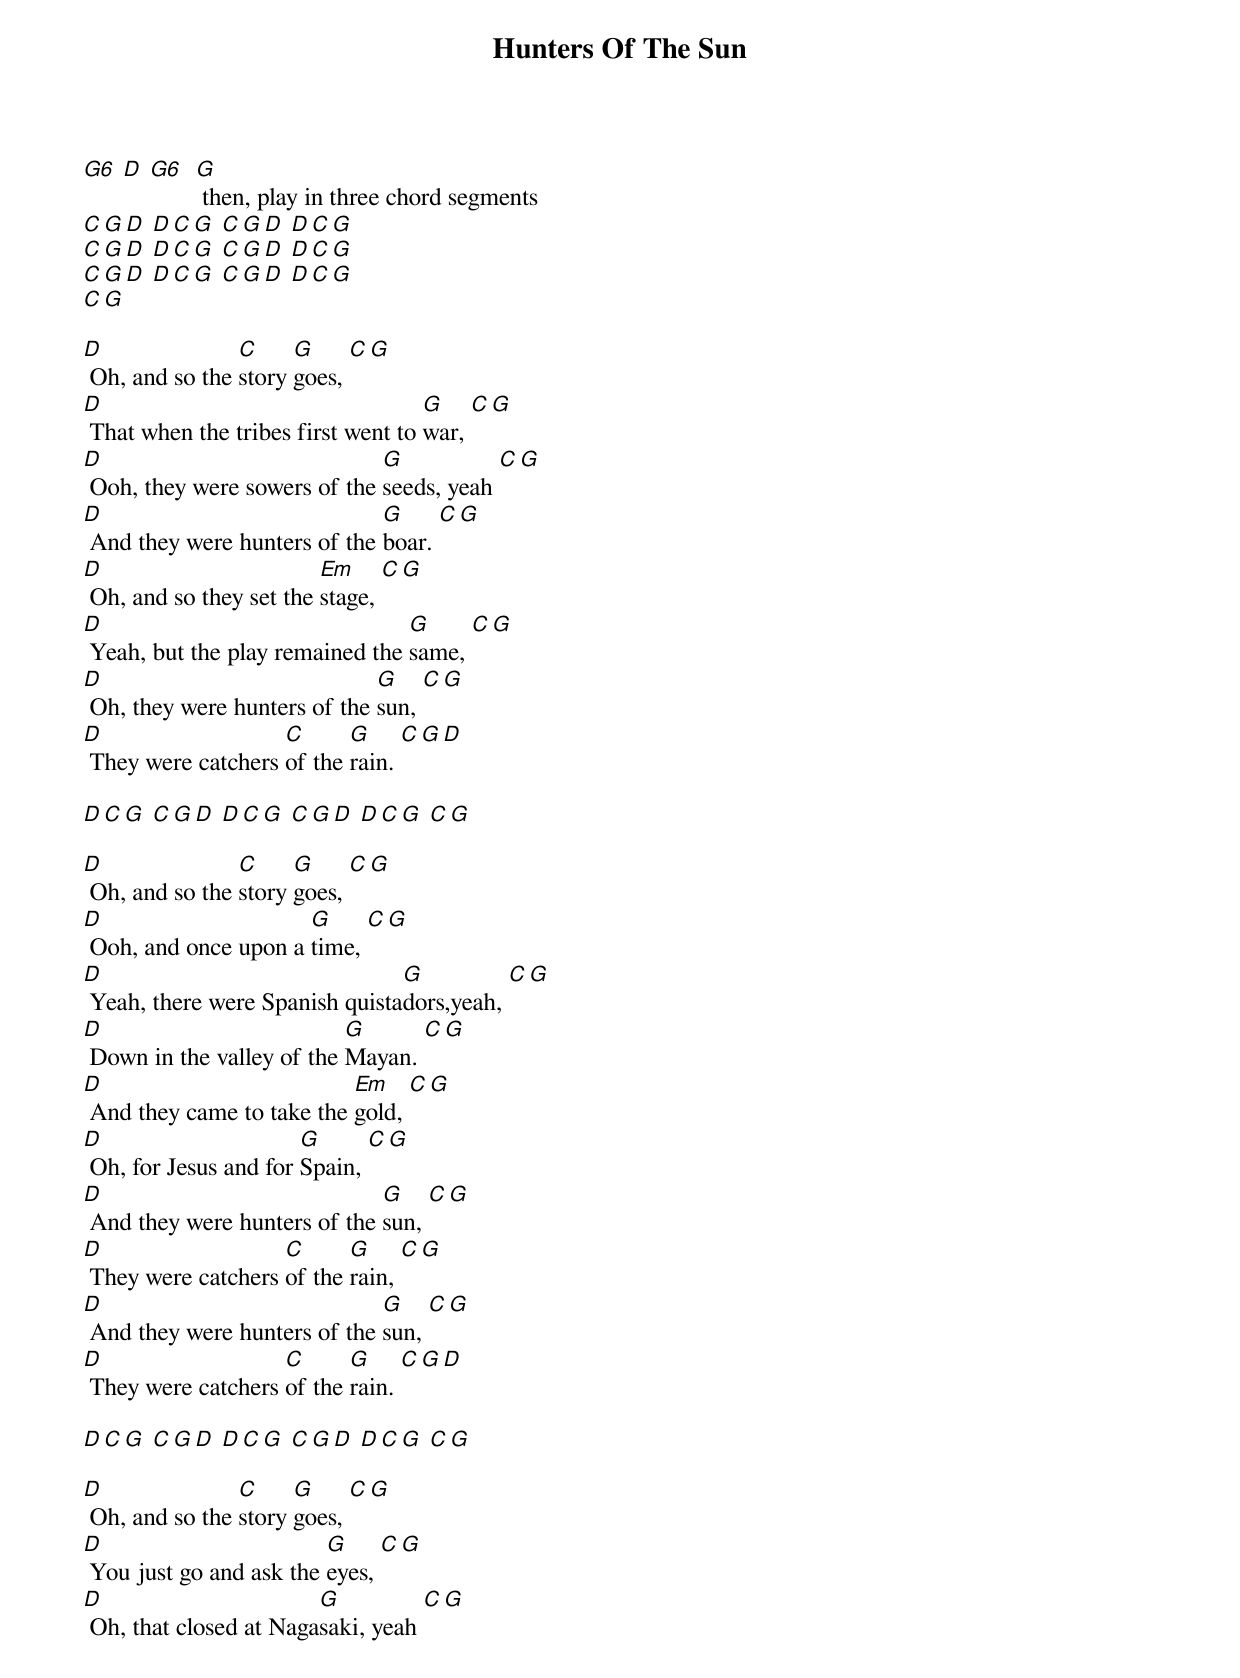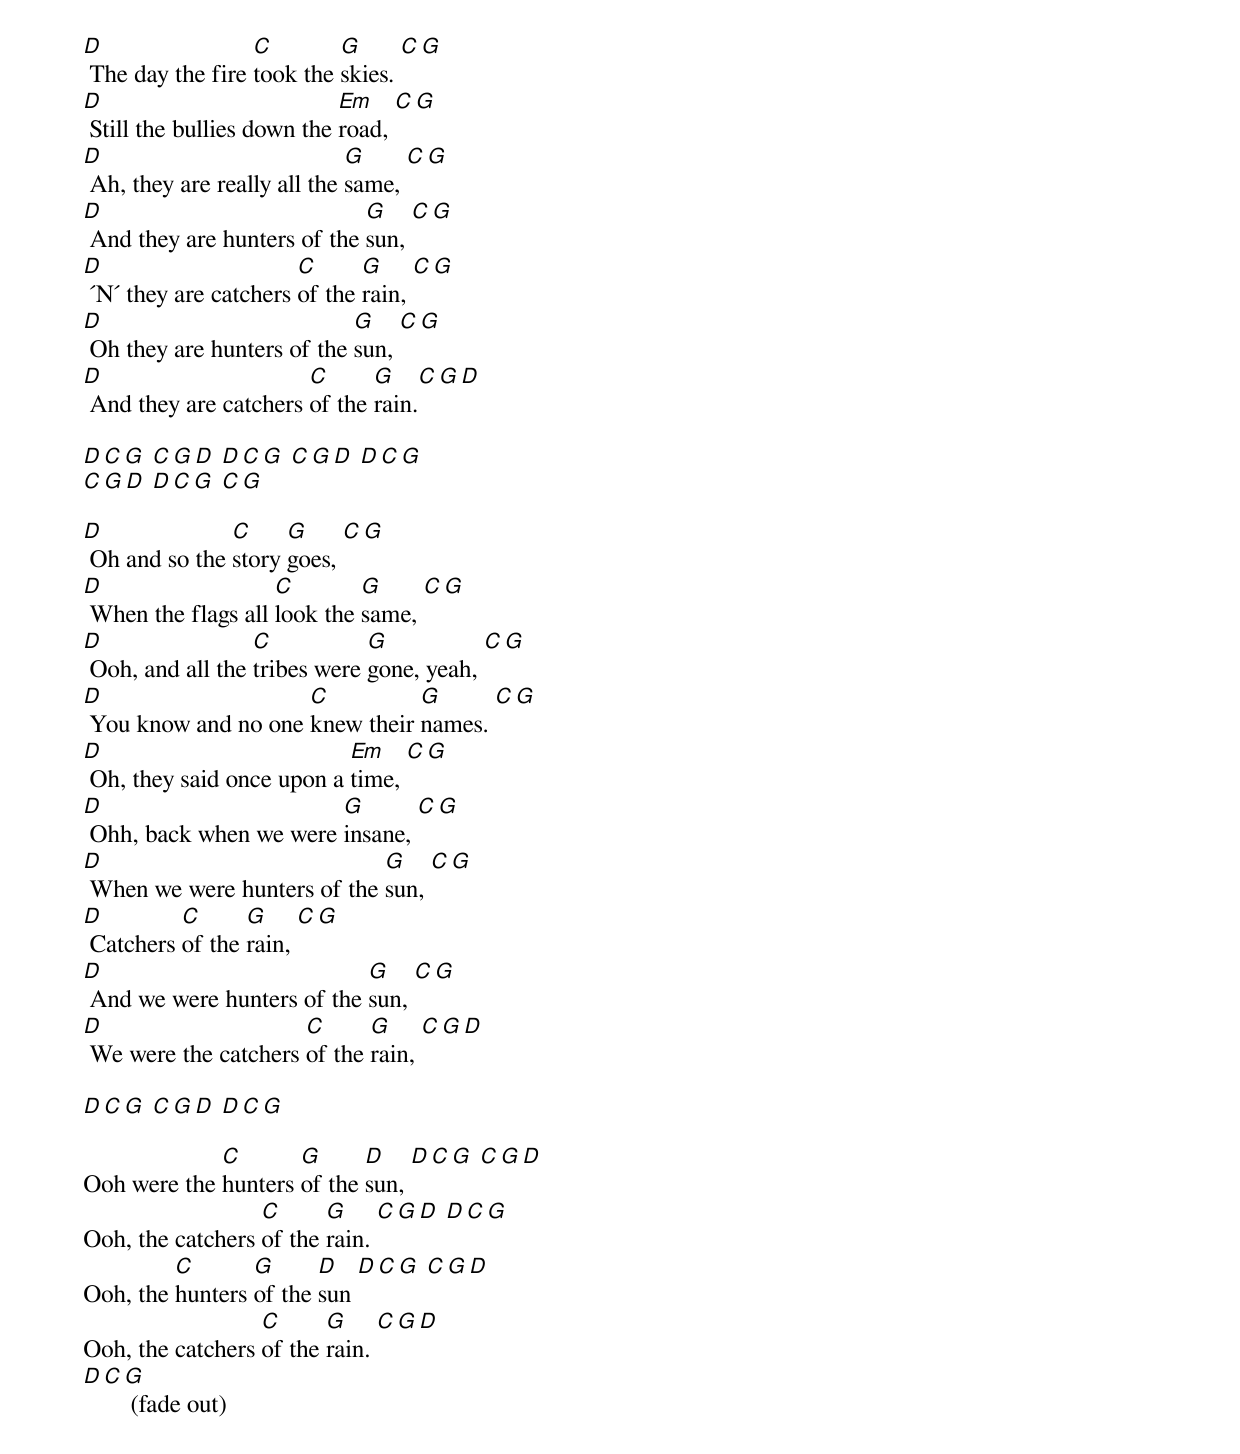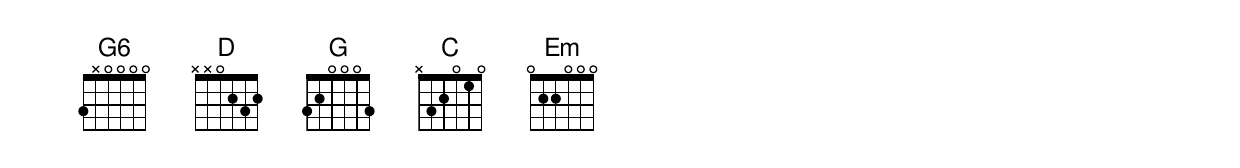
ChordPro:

{title: Hunters Of The Sun}
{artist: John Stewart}
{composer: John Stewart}
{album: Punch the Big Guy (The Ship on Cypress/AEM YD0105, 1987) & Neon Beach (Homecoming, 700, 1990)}

[G6] [D] [G6]  [G] then, play in three chord segments
[C][G][D] [D][C][G] [C][G][D] [D][C][G]
[C][G][D] [D][C][G] [C][G][D] [D][C][G]
[C][G][D] [D][C][G] [C][G][D] [D][C][G]
[C][G]

[D] Oh, and so the [C]story [G]goes, [C][G]
[D] That when the tribes first went to [G]war, [C][G]
[D] Ooh, they were sowers of the [G]seeds, yeah [C][G]
[D] And they were hunters of the [G]boar. [C][G]
[D] Oh, and so they set the [Em]stage, [C][G]
[D] Yeah, but the play remained the [G]same, [C][G]
[D] Oh, they were hunters of the [G]sun, [C][G]
[D] They were catchers [C]of the [G]rain. [C][G][D]

[D][C][G] [C][G][D] [D][C][G] [C][G][D] [D][C][G] [C][G]

[D] Oh, and so the [C]story [G]goes, [C][G]
[D] Ooh, and once upon a [G]time, [C][G]
[D] Yeah, there were Spanish quista[G]dors,yeah, [C][G]
[D] Down in the valley of the [G]Mayan. [C][G]
[D] And they came to take the [Em]gold, [C][G]
[D] Oh, for Jesus and for [G]Spain, [C][G]
[D] And they were hunters of the [G]sun, [C][G]
[D] They were catchers [C]of the [G]rain, [C][G]
[D] And they were hunters of the [G]sun, [C][G]
[D] They were catchers [C]of the [G]rain. [C][G][D]

[D][C][G] [C][G][D] [D][C][G] [C][G][D] [D][C][G] [C][G]

[D] Oh, and so the [C]story [G]goes, [C][G]
[D] You just go and ask the [G]eyes, [C][G]
[D] Oh, that closed at Naga[G]saki, yeah [C][G]
[D] The day the fire [C]took the [G]skies. [C][G]
[D] Still the bullies down the [Em]road, [C][G]
[D] Ah, they are really all the [G]same, [C][G]
[D] And they are hunters of the [G]sun, [C][G]
[D] ´N´ they are catchers [C]of the [G]rain, [C][G]
[D] Oh they are hunters of the [G]sun, [C][G]
[D] And they are catchers [C]of the [G]rain.[C][G][D]

[D][C][G] [C][G][D] [D][C][G] [C][G][D] [D][C][G]
[C][G][D] [D][C][G] [C][G]

[D] Oh and so the [C]story [G]goes, [C][G]
[D] When the flags all [C]look the [G]same, [C][G]
[D] Ooh, and all the [C]tribes were [G]gone, yeah, [C][G]
[D] You know and no one [C]knew their [G]names. [C][G]
[D] Oh, they said once upon a [Em]time, [C][G]
[D] Ohh, back when we were [G]insane, [C][G]
[D] When we were hunters of the [G]sun, [C][G]
[D] Catchers [C]of the [G]rain, [C][G]
[D] And we were hunters of the [G]sun, [C][G]
[D] We were the catchers [C]of the [G]rain, [C][G][D]

[D][C][G] [C][G][D] [D][C][G]

Ooh were the [C]hunters [G]of the [D]sun, [D][C][G] [C][G][D]
Ooh, the catchers [C]of the [G]rain. [C][G][D] [D][C][G]
Ooh, the [C]hunters [G]of the [D]sun [D][C][G] [C][G][D]
Ooh, the catchers [C]of the [G]rain. [C][G][D]
[D][C][G] (fade out)
